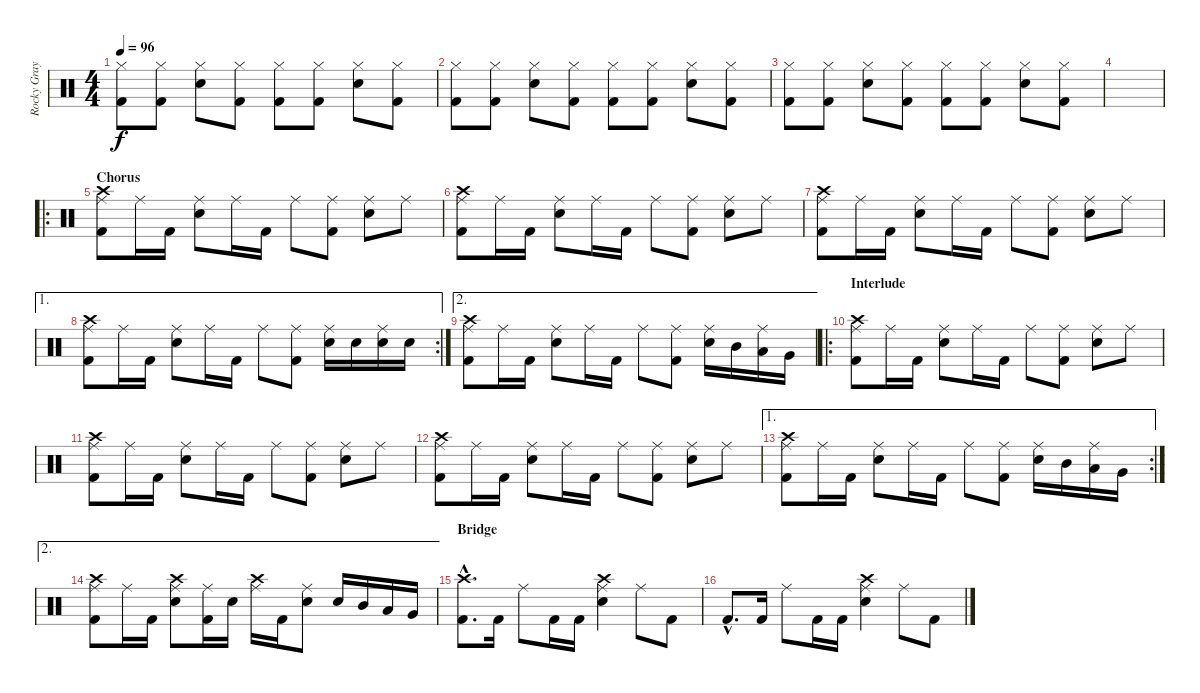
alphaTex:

\track ("Rocky Gray (Drums)" "Rocky Gray") {instrument percussion}
\staff {score}
\articulation defaults
\ts (4 4)
\tempo 96
\clef neutral
\ks c
("Hi-Hat (closed)" "Kick (hit) 2").8{dy f} ("Hi-Hat (closed)" "Kick (hit) 2").8 ("Hi-Hat (closed)" "Electric Snare (hit)").8 ("Hi-Hat (closed)" "Kick (hit) 2").8 ("Hi-Hat (closed)" "Kick (hit) 2").8 ("Hi-Hat (closed)" "Kick (hit) 2").8 ("Hi-Hat (closed)" "Electric Snare (hit)").8 ("Hi-Hat (closed)" "Kick (hit) 2").8 |
("Hi-Hat (closed)" "Kick (hit) 2").8 ("Hi-Hat (closed)" "Kick (hit) 2").8 ("Hi-Hat (closed)" "Electric Snare (hit)").8 ("Hi-Hat (closed)" "Kick (hit) 2").8 ("Hi-Hat (closed)" "Kick (hit) 2").8 ("Hi-Hat (closed)" "Kick (hit) 2").8 ("Hi-Hat (closed)" "Electric Snare (hit)").8 ("Hi-Hat (closed)" "Kick (hit) 2").8 |
("Hi-Hat (closed)" "Kick (hit) 2").8 ("Hi-Hat (closed)" "Kick (hit) 2").8 ("Hi-Hat (closed)" "Electric Snare (hit)").8 ("Hi-Hat (closed)" "Kick (hit) 2").8 ("Hi-Hat (closed)" "Kick (hit) 2").8 ("Hi-Hat (closed)" "Kick (hit) 2").8 ("Hi-Hat (closed)" "Electric Snare (hit)").8 ("Hi-Hat (closed)" "Kick (hit) 2").8 |
|
\ro
\section ("" "Chorus")
("Crash high (hit)" "Ride (middle)" "Kick (hit) 2").8 "Ride (middle)".16 "Kick (hit) 2".16 ("Ride (middle)" "Electric Snare (hit)").8 "Ride (middle)".16 "Kick (hit) 2".16 "Ride (middle)".8 ("Ride (middle)" "Kick (hit) 2").8 ("Ride (middle)" "Electric Snare (hit)").8 "Ride (middle)".8 |
("Crash high (hit)" "Ride (middle)" "Kick (hit) 2").8 "Ride (middle)".16 "Kick (hit) 2".16 ("Ride (middle)" "Electric Snare (hit)").8 "Ride (middle)".16 "Kick (hit) 2".16 "Ride (middle)".8 ("Ride (middle)" "Kick (hit) 2").8 ("Ride (middle)" "Electric Snare (hit)").8 "Ride (middle)".8 |
("Crash high (hit)" "Ride (middle)" "Kick (hit) 2").8 "Ride (middle)".16 "Kick (hit) 2".16 ("Ride (middle)" "Electric Snare (hit)").8 "Ride (middle)".16 "Kick (hit) 2".16 "Ride (middle)".8 ("Ride (middle)" "Kick (hit) 2").8 ("Ride (middle)" "Electric Snare (hit)").8 "Ride (middle)".8 |
\ae 1
\rc 2
("Crash high (hit)" "Ride (middle)" "Kick (hit) 2").8 "Ride (middle)".16 "Kick (hit) 2".16 ("Ride (middle)" "Electric Snare (hit)").8 "Ride (middle)".16 "Kick (hit) 2".16 "Ride (middle)".8 ("Ride (middle)" "Kick (hit) 2").8 ("Ride (middle)" "Electric Snare (hit)").16 "Electric Snare (hit)".16 ("Ride (middle)" "Electric Snare (hit)").16 "Electric Snare (hit)".16 |
\ae 2
("Crash high (hit)" "Ride (middle)" "Kick (hit) 2").8 "Ride (middle)".16 "Kick (hit) 2".16 ("Ride (middle)" "Electric Snare (hit)").8 "Ride (middle)".16 "Kick (hit) 2".16 "Ride (middle)".8 ("Ride (middle)" "Kick (hit) 2").8 ("Ride (middle)" "Electric Snare (hit)").16 "Mid Tom (hit)".16 ("Ride (middle)" "Low Tom (hit)").16 "Very Low Tom (hit)".16 |
\ro
\section ("" "Interlude")
("Crash high (hit)" "Ride (middle)" "Kick (hit) 2").8 "Ride (middle)".16 "Kick (hit) 2".16 ("Ride (middle)" "Electric Snare (hit)").8 "Ride (middle)".16 "Kick (hit) 2".16 "Ride (middle)".8 ("Ride (middle)" "Kick (hit) 2").8 ("Ride (middle)" "Electric Snare (hit)").8 "Ride (middle)".8 |
("Crash high (hit)" "Ride (middle)" "Kick (hit) 2").8 "Ride (middle)".16 "Kick (hit) 2".16 ("Ride (middle)" "Electric Snare (hit)").8 "Ride (middle)".16 "Kick (hit) 2".16 "Ride (middle)".8 ("Ride (middle)" "Kick (hit) 2").8 ("Ride (middle)" "Electric Snare (hit)").8 "Ride (middle)".8 |
("Crash high (hit)" "Ride (middle)" "Kick (hit) 2").8 "Ride (middle)".16 "Kick (hit) 2".16 ("Ride (middle)" "Electric Snare (hit)").8 "Ride (middle)".16 "Kick (hit) 2".16 "Ride (middle)".8 ("Ride (middle)" "Kick (hit) 2").8 ("Ride (middle)" "Electric Snare (hit)").8 "Ride (middle)".8 |
\ae 1
\rc 2
("Crash high (hit)" "Ride (middle)" "Kick (hit) 2").8 "Ride (middle)".16 "Kick (hit) 2".16 ("Ride (middle)" "Electric Snare (hit)").8 "Ride (middle)".16 "Kick (hit) 2".16 "Ride (middle)".8 ("Ride (middle)" "Kick (hit) 2").8 ("Ride (middle)" "Electric Snare (hit)").16 "Mid Tom (hit)".16 ("Ride (middle)" "Low Tom (hit)").16 "Very Low Tom (hit)".16 |
\ae 2
("Crash high (hit)" "Ride (middle)" "Kick (hit) 2").8 "Ride (middle)".16 "Kick (hit) 2".16 ("Crash high (hit)" "Ride (middle)" "Electric Snare (hit)").8 ("Ride (middle)" "Kick (hit) 2").16 "Electric Snare (hit)".16 ("Crash high (hit)" "Ride (middle)").16 "Kick (hit) 2".16 ("Ride (middle)" "Electric Snare (hit)").8 "Electric Snare (hit)".16 "Mid Tom (hit)".16 "Low Tom (hit)".16 "Very Low Tom (hit)".16 |
\section ("" "Bridge")
("Crash high (hit)"{hac} "Kick (hit) 2"{hac}).8{d} "Kick (hit) 2".16 "Ride (middle)".8 "Kick (hit) 2".16 "Kick (hit) 2".16 ("Crash high (hit)" "Ride (middle)" "Electric Snare (hit)").4 "Ride (middle)".8 "Kick (hit) 2".8 |
"Kick (hit) 2"{hac}.8{d} "Kick (hit) 2".16 "Ride (middle)".8 "Kick (hit) 2".16 "Kick (hit) 2".16 ("Crash high (hit)" "Ride (middle)" "Electric Snare (hit)").4 "Ride (middle)".8 "Kick (hit) 2".8
